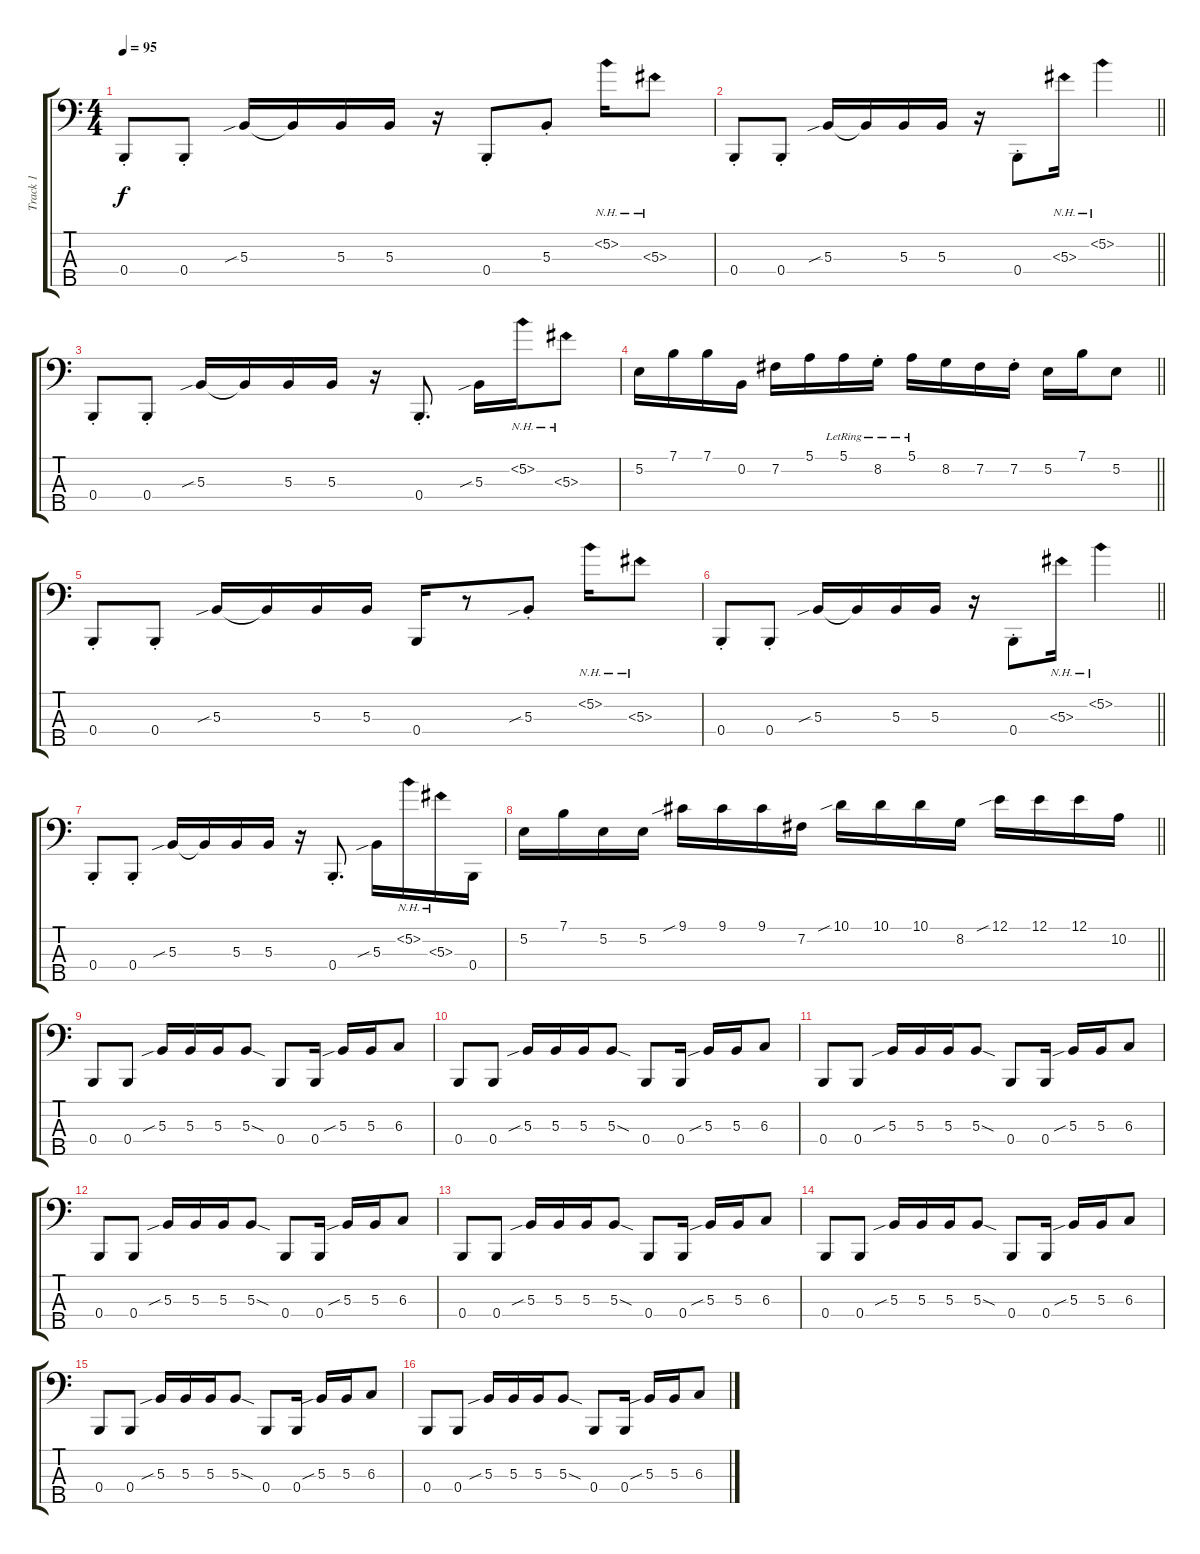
\track ("Track 1" "Track 1") {instrument electricbassfinger}
\staff {score tabs}
\tuning (E2 B1 Gb1 B0 Gb0) {hide}
\ts (4 4)
\tempo 95
\clef f4
\ks c
0.4{st}.8{dy f} 0.4{st}.8 5.3{sib}.16 5.3{t}.16 5.3.16 5.3.16 r.16 0.4{st}.8 5.3{st}.8 5.2{nh}.16 5.3{nh}.8 |
\barLineRight lightlight
0.4{st}.8 0.4{st}.8 5.3{sib}.16 5.3{t}.16 5.3.16 5.3.16 r.16 0.4{st}.8 5.3{nh}.16 5.2{nh}.4 |
0.4{st}.8 0.4{st}.8 5.3{sib}.16 5.3{t}.16 5.3.16 5.3.16 r.16 0.4{st}.8{d} 5.3{sib}.16 5.2{nh}.16 5.3{nh}.8 |
\barLineRight lightlight
5.2.16 7.1.16 7.1.16 0.2.16 7.2.16 5.1.16 5.1{lr}.16 8.2{st lr}.16 5.1{lr}.16 8.2.16 7.2.16 7.2{st}.16 5.2.16 7.1.16 5.2.8 |
0.4{st}.8 0.4{st}.8 5.3{sib}.16 5.3{t}.16 5.3.16 5.3.16 0.4.16 r.8 5.3{sib st}.8 5.2{nh}.16 5.3{nh}.8 |
\barLineRight lightlight
0.4{st}.8 0.4{st}.8 5.3{sib}.16 5.3{t}.16 5.3.16 5.3.16 r.16 0.4{st}.8 5.3{nh}.16 5.2{nh}.4 |
0.4{st}.8 0.4{st}.8 5.3{sib}.16 5.3{t}.16 5.3.16 5.3.16 r.16 0.4{st}.8{d} 5.3{sib}.16 5.2{nh}.16 5.3{nh}.16 0.4.16 |
\barLineRight lightlight
5.2.16 7.1.16 5.2.16 5.2.16 9.1{sib}.16 9.1.16 9.1.16 7.2.16 10.1{sib}.16 10.1.16 10.1.16 8.2.16 12.1{sib}.16 12.1.16 12.1.16 10.2.16 |
0.4.8 0.4.8 5.3{sib}.16 5.3.16 5.3.16 5.3{sod}.8 0.4.8 0.4.16 5.3{sib}.16 5.3.16 6.3.8 |
0.4.8 0.4.8 5.3{sib}.16 5.3.16 5.3.16 5.3{sod}.8 0.4.8 0.4.16 5.3{sib}.16 5.3.16 6.3.8 |
0.4.8 0.4.8 5.3{sib}.16 5.3.16 5.3.16 5.3{sod}.8 0.4.8 0.4.16 5.3{sib}.16 5.3.16 6.3.8 |
0.4.8 0.4.8 5.3{sib}.16 5.3.16 5.3.16 5.3{sod}.8 0.4.8 0.4.16 5.3{sib}.16 5.3.16 6.3.8 |
0.4.8 0.4.8 5.3{sib}.16 5.3.16 5.3.16 5.3{sod}.8 0.4.8 0.4.16 5.3{sib}.16 5.3.16 6.3.8 |
0.4.8 0.4.8 5.3{sib}.16 5.3.16 5.3.16 5.3{sod}.8 0.4.8 0.4.16 5.3{sib}.16 5.3.16 6.3.8 |
0.4.8 0.4.8 5.3{sib}.16 5.3.16 5.3.16 5.3{sod}.8 0.4.8 0.4.16 5.3{sib}.16 5.3.16 6.3.8 |
0.4.8 0.4.8 5.3{sib}.16 5.3.16 5.3.16 5.3{sod}.8 0.4.8 0.4.16 5.3{sib}.16 5.3.16 6.3.8
